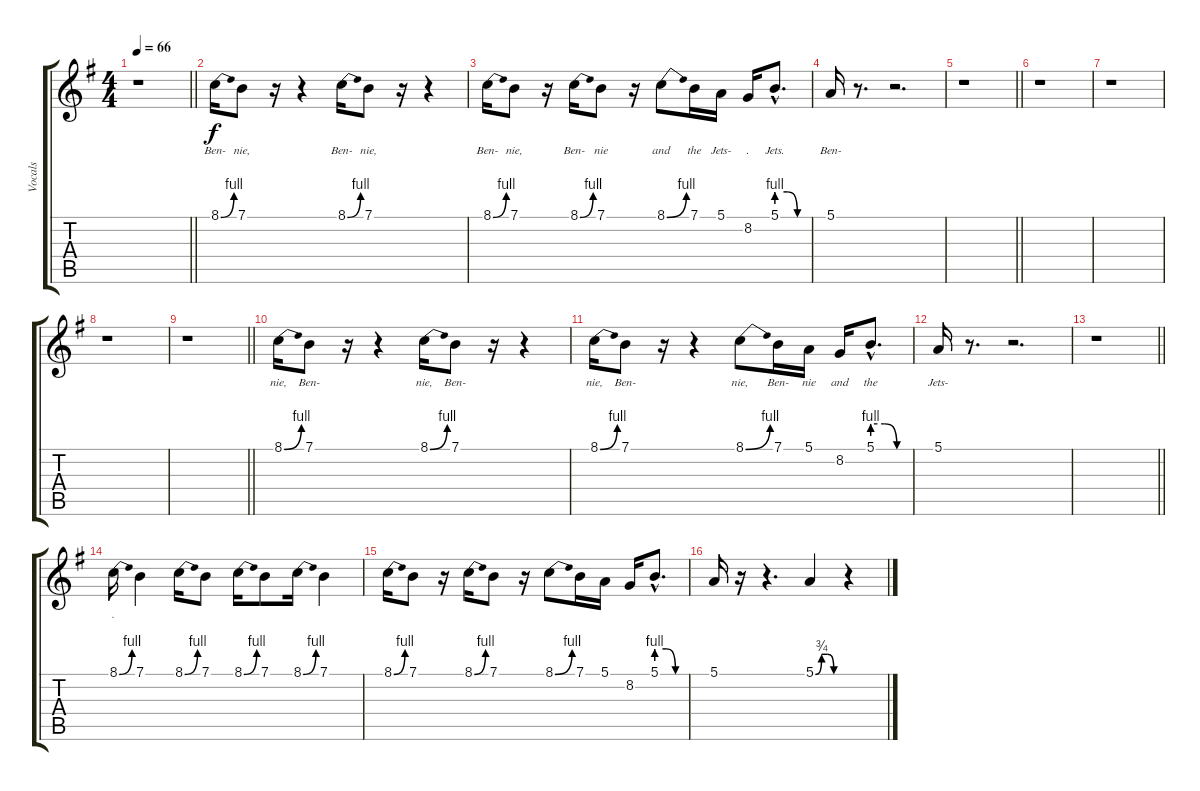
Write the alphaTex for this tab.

\track ("Vocals" "Vocals") {instrument clarinet}
\staff {score tabs}
\tuning (E4 B3 G3 D3 A2 E2) {hide}
\ts (4 4)
\tempo 66
\clef g2
\barLineRight lightlight
\ks g
r.1{dy f} |
8.1{be (bend 0 0 60 4)}.16{lyrics (0 "Ben-") lyrics (1 "") lyrics (2 "") lyrics (3 "") lyrics (4 "")} 7.1.8{lyrics (0 "nie,") lyrics (1 "") lyrics (2 "") lyrics (3 "") lyrics (4 "")} r.16 r.4 8.1{be (bend 0 0 60 4)}.16{lyrics (0 "Ben-") lyrics (1 "") lyrics (2 "") lyrics (3 "") lyrics (4 "")} 7.1.8{lyrics (0 "nie,") lyrics (1 "") lyrics (2 "") lyrics (3 "") lyrics (4 "")} r.16 r.4 |
8.1{be (bend 0 0 60 4)}.16{lyrics (0 "Ben-") lyrics (1 "") lyrics (2 "") lyrics (3 "") lyrics (4 "")} 7.1.8{lyrics (0 "nie,") lyrics (1 "") lyrics (2 "") lyrics (3 "") lyrics (4 "")} r.16 8.1{be (bend 0 0 60 4)}.16{lyrics (0 "Ben-") lyrics (1 "") lyrics (2 "") lyrics (3 "") lyrics (4 "")} 7.1.8{lyrics (0 "nie") lyrics (1 "") lyrics (2 "") lyrics (3 "") lyrics (4 "")} r.16 8.1{be (bend 0 0 60 4)}.8{lyrics (0 "and") lyrics (1 "") lyrics (2 "") lyrics (3 "") lyrics (4 "")} 7.1.16{lyrics (0 "the") lyrics (1 "") lyrics (2 "") lyrics (3 "") lyrics (4 "")} 5.1.16{lyrics (0 "Jets-") lyrics (1 "") lyrics (2 "") lyrics (3 "") lyrics (4 "")} 8.2.16{lyrics (0 ".") lyrics (1 "") lyrics (2 "") lyrics (3 "") lyrics (4 "")} 5.1{be (custom 0 4 20 4 40 0 60 0) hac}.8{d lyrics (0 "Jets.") lyrics (1 "") lyrics (2 "") lyrics (3 "") lyrics (4 "")} |
5.1.16{lyrics (0 "Ben-") lyrics (1 "") lyrics (2 "") lyrics (3 "") lyrics (4 "")} r.8{d} r.2{d} |
\barLineRight lightlight
r.1 |
r.1 |
r.1 |
r.1 |
\barLineRight lightlight
r.1 |
8.1{be (bend 0 0 60 4)}.16{lyrics (0 "nie,") lyrics (1 "") lyrics (2 "") lyrics (3 "") lyrics (4 "")} 7.1.8{lyrics (0 "Ben-") lyrics (1 "") lyrics (2 "") lyrics (3 "") lyrics (4 "")} r.16 r.4 8.1{be (bend 0 0 60 4)}.16{lyrics (0 "nie,") lyrics (1 "") lyrics (2 "") lyrics (3 "") lyrics (4 "")} 7.1.8{lyrics (0 "Ben-") lyrics (1 "") lyrics (2 "") lyrics (3 "") lyrics (4 "")} r.16 r.4 |
8.1{be (bend 0 0 60 4)}.16{lyrics (0 "nie,") lyrics (1 "") lyrics (2 "") lyrics (3 "") lyrics (4 "")} 7.1.8{lyrics (0 "Ben-") lyrics (1 "") lyrics (2 "") lyrics (3 "") lyrics (4 "")} r.16 r.4 8.1{be (bend 0 0 60 4)}.8{lyrics (0 "nie,") lyrics (1 "") lyrics (2 "") lyrics (3 "") lyrics (4 "")} 7.1.16{lyrics (0 "Ben-") lyrics (1 "") lyrics (2 "") lyrics (3 "") lyrics (4 "")} 5.1.16{lyrics (0 "nie") lyrics (1 "") lyrics (2 "") lyrics (3 "") lyrics (4 "")} 8.2.16{lyrics (0 "and") lyrics (1 "") lyrics (2 "") lyrics (3 "") lyrics (4 "")} 5.1{be (custom 0 4 20 4 40 0 60 0) hac}.8{d lyrics (0 "the") lyrics (1 "") lyrics (2 "") lyrics (3 "") lyrics (4 "")} |
5.1.16{lyrics (0 "Jets-") lyrics (1 "") lyrics (2 "") lyrics (3 "") lyrics (4 "")} r.8{d} r.2{d} |
\barLineRight lightlight
r.1 |
8.1{be (bend 0 0 60 4)}.16{lyrics (0 ".") lyrics (1 "") lyrics (2 "") lyrics (3 "") lyrics (4 "")} 7.1.4 8.1{be (bend 0 0 60 4)}.16 7.1.8 8.1{be (bend 0 0 60 4)}.16 7.1.8 8.1{be (bend 0 0 60 4)}.16 7.1.4 |
8.1{be (bend 0 0 60 4)}.16{volume 7} 7.1.8 r.16 8.1{be (bend 0 0 60 4)}.16 7.1.8 r.16 8.1{be (bend 0 0 60 4)}.8 7.1.16 5.1.16 8.2.16 5.1{be (custom 0 4 20 4 40 0 60 0) hac}.8{d} |
5.1.16 r.16 r.4{d} 5.1{be (custom 0 0 15 3 30 3 45 0 60 0)}.4 r.4
